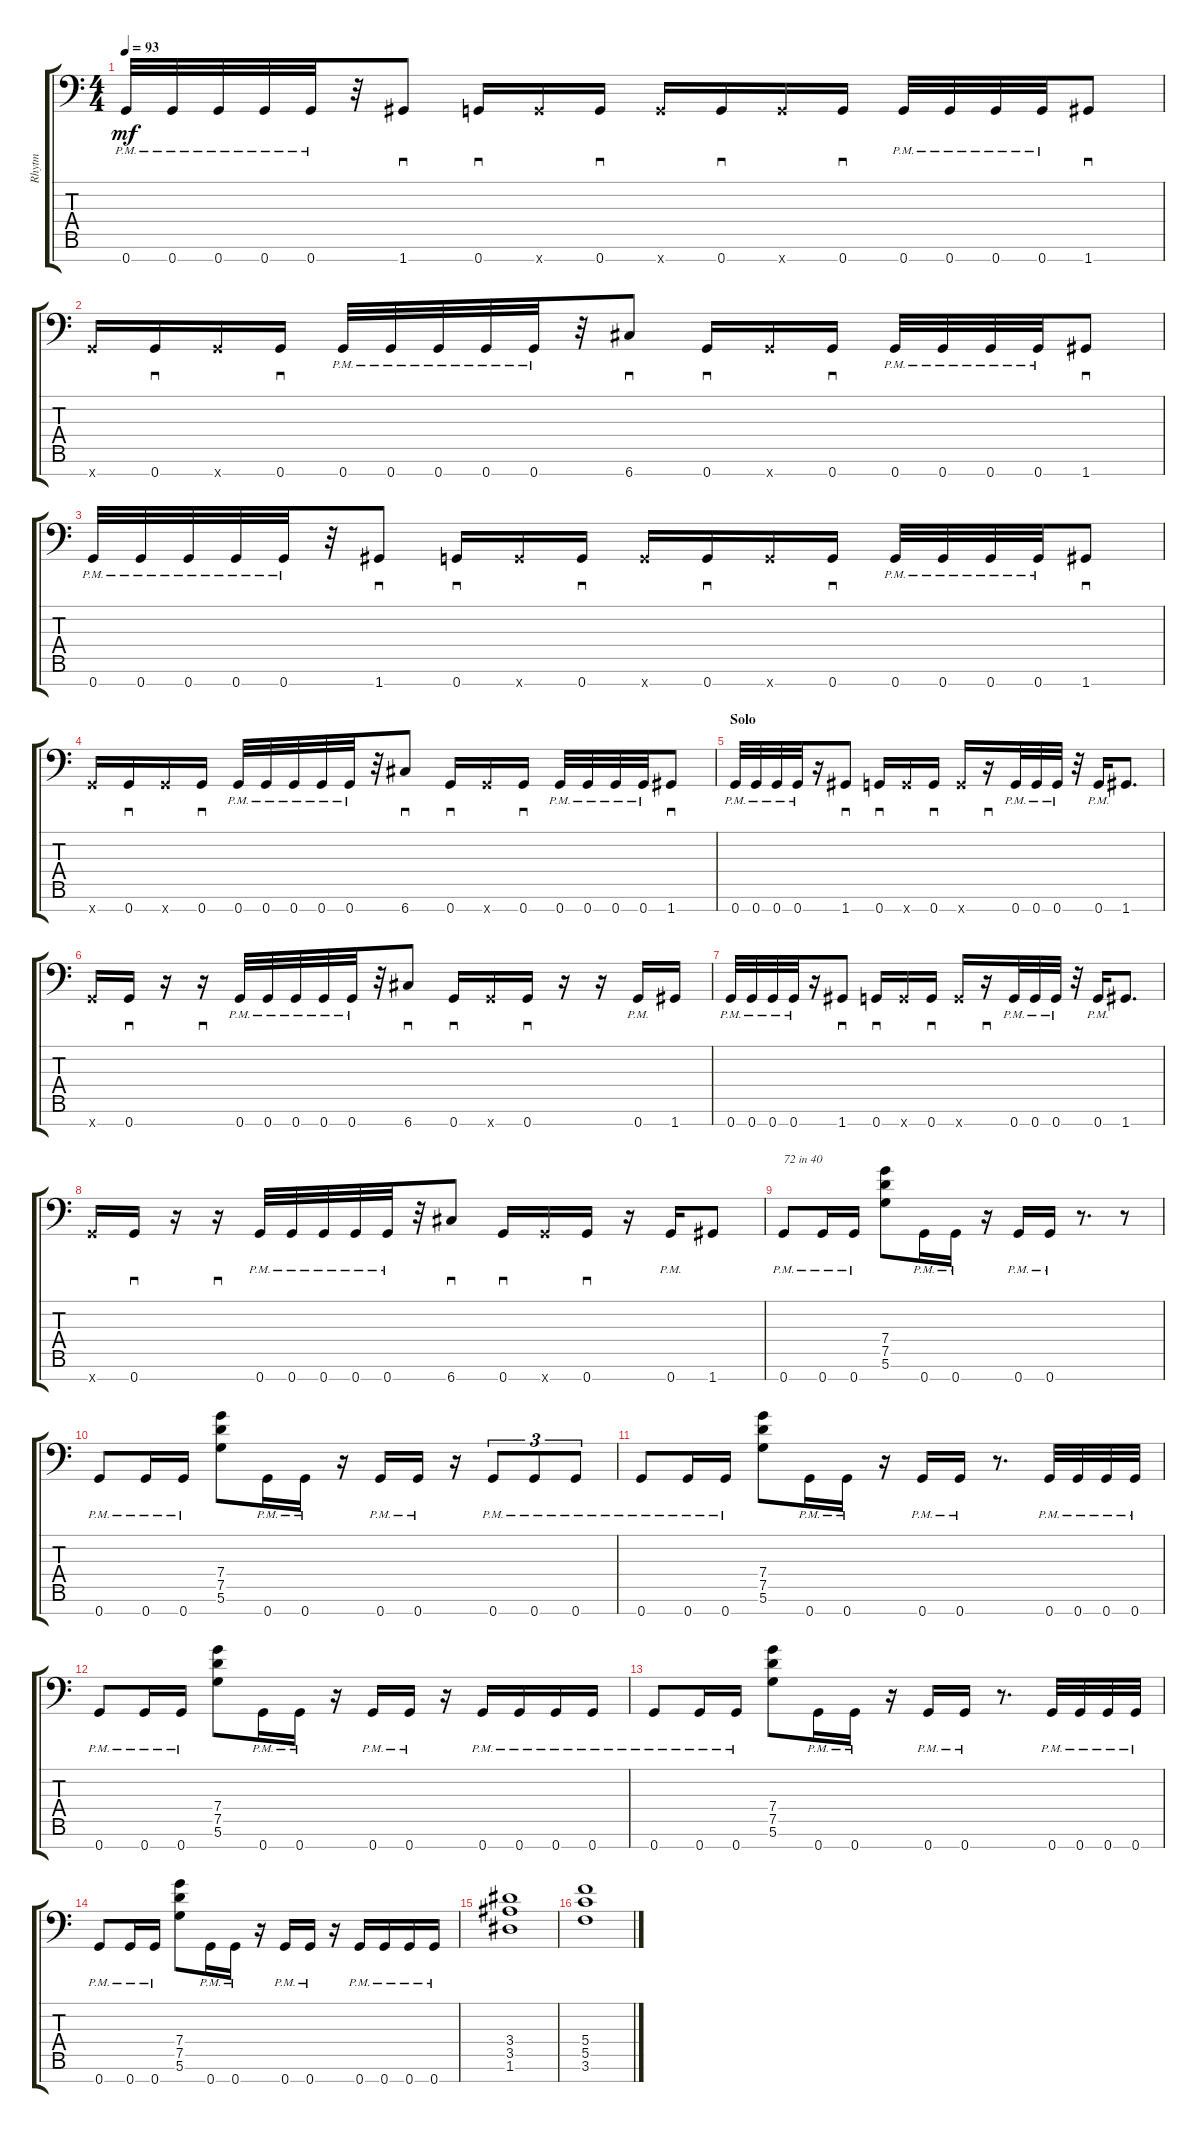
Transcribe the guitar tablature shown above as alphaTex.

\track ("Rhytm" "Rhytm") {solo instrument distortionguitar}
\staff {score tabs}
\tuning (D4 A3 F3 C3 G2 D2 G1) {hide}
\ts (4 4)
\tempo 93
\clef f4
\ks c
0.7{pm}.32{dy mf} 0.7{pm}.32 0.7{pm}.32 0.7{pm}.32 0.7{pm}.32 r.32 1.7.8{sd} 0.7.16{sd} 0.7{x}.16 0.7.16{sd} 0.7{x}.16 0.7.16{sd} 0.7{x}.16 0.7.16{sd} 0.7{pm}.32 0.7{pm}.32 0.7{pm}.32 0.7{pm}.32 1.7.8{sd} |
0.7{x}.16 0.7.16{sd} 0.7{x}.16 0.7.16{sd} 0.7{pm}.32 0.7{pm}.32 0.7{pm}.32 0.7{pm}.32 0.7{pm}.32 r.32 6.7.8{sd} 0.7.16{sd} 0.7{x}.16 0.7.16{sd} 0.7{pm}.32 0.7{pm}.32 0.7{pm}.32 0.7{pm}.32 1.7.8{sd} |
0.7{pm}.32 0.7{pm}.32 0.7{pm}.32 0.7{pm}.32 0.7{pm}.32 r.32 1.7.8{sd} 0.7.16{sd} 0.7{x}.16 0.7.16{sd} 0.7{x}.16 0.7.16{sd} 0.7{x}.16 0.7.16{sd} 0.7{pm}.32 0.7{pm}.32 0.7{pm}.32 0.7{pm}.32 1.7.8{sd} |
0.7{x}.16 0.7.16{sd} 0.7{x}.16 0.7.16{sd} 0.7{pm}.32 0.7{pm}.32 0.7{pm}.32 0.7{pm}.32 0.7{pm}.32 r.32 6.7.8{sd} 0.7.16{sd} 0.7{x}.16 0.7.16{sd} 0.7{pm}.32 0.7{pm}.32 0.7{pm}.32 0.7{pm}.32 1.7.8{sd} |
\section ("" "Solo")
0.7{pm}.32 0.7{pm}.32 0.7{pm}.32 0.7{pm}.32 r.16 1.7.8{sd} 0.7.16{sd} 0.7{x}.16 0.7.16{sd} 0.7{x}.16 r.16{sd} 0.7{pm}.32 0.7{pm}.32 0.7{pm}.32 r.32 0.7{pm}.16 1.7.8{d} |
0.7{x}.16 0.7.16{sd} r.16 r.16{sd} 0.7{pm}.32 0.7{pm}.32 0.7{pm}.32 0.7{pm}.32 0.7{pm}.32 r.32 6.7.8{sd} 0.7.16{sd} 0.7{x}.16 0.7.16{sd} r.16 r.16 0.7{pm}.16 1.7.16 |
0.7{pm}.32 0.7{pm}.32 0.7{pm}.32 0.7{pm}.32 r.16 1.7.8{sd} 0.7.16{sd} 0.7{x}.16 0.7.16{sd} 0.7{x}.16 r.16{sd} 0.7{pm}.32 0.7{pm}.32 0.7{pm}.32 r.32 0.7{pm}.16 1.7.8{d} |
0.7{x}.16 0.7.16{sd} r.16 r.16{sd} 0.7{pm}.32 0.7{pm}.32 0.7{pm}.32 0.7{pm}.32 0.7{pm}.32 r.32 6.7.8{sd} 0.7.16{sd} 0.7{x}.16 0.7.16{sd} r.16 0.7{pm}.16 1.7.8 |
0.7{pm}.8{txt "72 in 40"} 0.7{pm}.16 0.7{pm}.16 (7.4 7.5 5.6).8 0.7{pm}.16 0.7{pm}.16 r.16 0.7{pm}.16 0.7{pm}.16 r.8{d} r.8 |
0.7{pm}.8 0.7{pm}.16 0.7{pm}.16 (7.4 7.5 5.6).8 0.7{pm}.16 0.7{pm}.16 r.16 0.7{pm}.16 0.7{pm}.16 r.16 0.7{pm}.8{tu (3 2)} 0.7{pm}.8{tu (3 2)} 0.7{pm}.8{tu (3 2)} |
0.7{pm}.8 0.7{pm}.16 0.7{pm}.16 (7.4 7.5 5.6).8 0.7{pm}.16 0.7{pm}.16 r.16 0.7{pm}.16 0.7{pm}.16 r.8{d} 0.7{pm}.32 0.7{pm}.32 0.7{pm}.32 0.7{pm}.32 |
0.7{pm}.8 0.7{pm}.16 0.7{pm}.16 (7.4 7.5 5.6).8 0.7{pm}.16 0.7{pm}.16 r.16 0.7{pm}.16 0.7{pm}.16 r.16 0.7{pm}.16 0.7{pm}.16 0.7{pm}.16 0.7{pm}.16 |
0.7{pm}.8 0.7{pm}.16 0.7{pm}.16 (7.4 7.5 5.6).8 0.7{pm}.16 0.7{pm}.16 r.16 0.7{pm}.16 0.7{pm}.16 r.8{d} 0.7{pm}.32 0.7{pm}.32 0.7{pm}.32 0.7{pm}.32 |
0.7{pm}.8 0.7{pm}.16 0.7{pm}.16 (7.4 7.5 5.6).8 0.7{pm}.16 0.7{pm}.16 r.16 0.7{pm}.16 0.7{pm}.16 r.16 0.7{pm}.16 0.7{pm}.16 0.7{pm}.16 0.7{pm}.16 |
(3.4 3.5 1.6).1 |
(5.4 5.5 3.6).1
